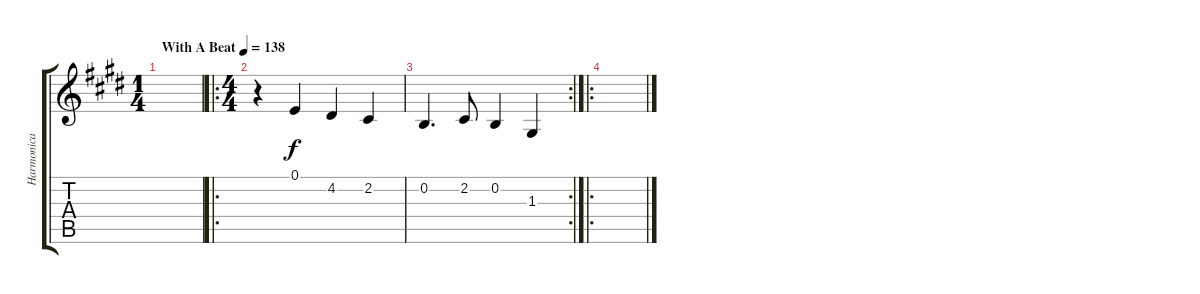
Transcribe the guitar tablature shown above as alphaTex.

\track ("Harmonica" "Harmonica") {instrument harmonica}
\staff {score tabs}
\tuning (E4 B3 G3 D3 A2 E2) {hide}
\ts (1 4)
\tempo (138 "With A Beat")
\clef g2
\ks e
|
\ro
\ts (4 4)
r.4 0.1.4 4.2.4 2.2.4 |
\rc 2
0.2.4{d} 2.2.8 0.2.4 1.3.4 |
\ro
